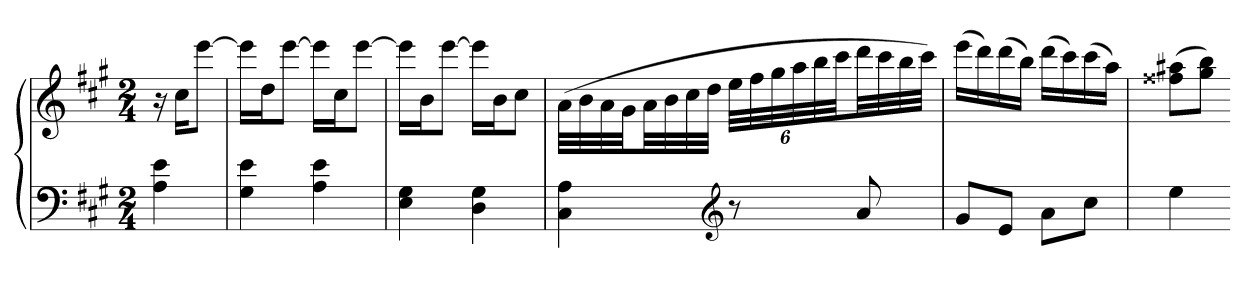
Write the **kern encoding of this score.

**kern	**kern
*part1	*part1
*staff2	*staff1
*clefF4	*clefG2
*k[f#c#g#]	*k[f#c#g#]
*A:	*A:
*M2/4	*M2/4
=	=
4A 4e	16r
.	16cc#KL
.	[8eeeJ
=20	=20
4G# 4e	16eeeLL]
.	16ddJ
.	[8eeeJ
4A 4e	16eeeLL]
.	16cc#J
.	[8eeeJ
=21	=21
4E 4G#	16eeeLL]
.	16bJ
.	[8eeeJ
4D 4G#	16eeeLL]
.	16bJ
.	8cc#J
=22	=22
4C# 4A	(32aLLL
.	32b
.	32a
.	32g#JJ
.	32aLL
.	32b
.	32cc#
.	32ddJJJ
*clefG2	*
8r	48eeLLL
.	48ff#
.	48gg#
.	48aa
.	48bb
.	48ccc#JJ
8a	32dddLL
.	32ccc#
.	32bb
.	32ccc#JJJ)
=23	=23
8g#L	(16eeeLL
.	16ddd)
8eJ	(16ddd
.	16bbJJ)
8aL	(16dddLL
.	16ccc#)
8cc#J	(16ccc#
.	16aaJJ)
=24	=24
4ee	(8ff##X 8aa#XL
.	8gg# 8bbJ)
=-	=-
*-	*-
